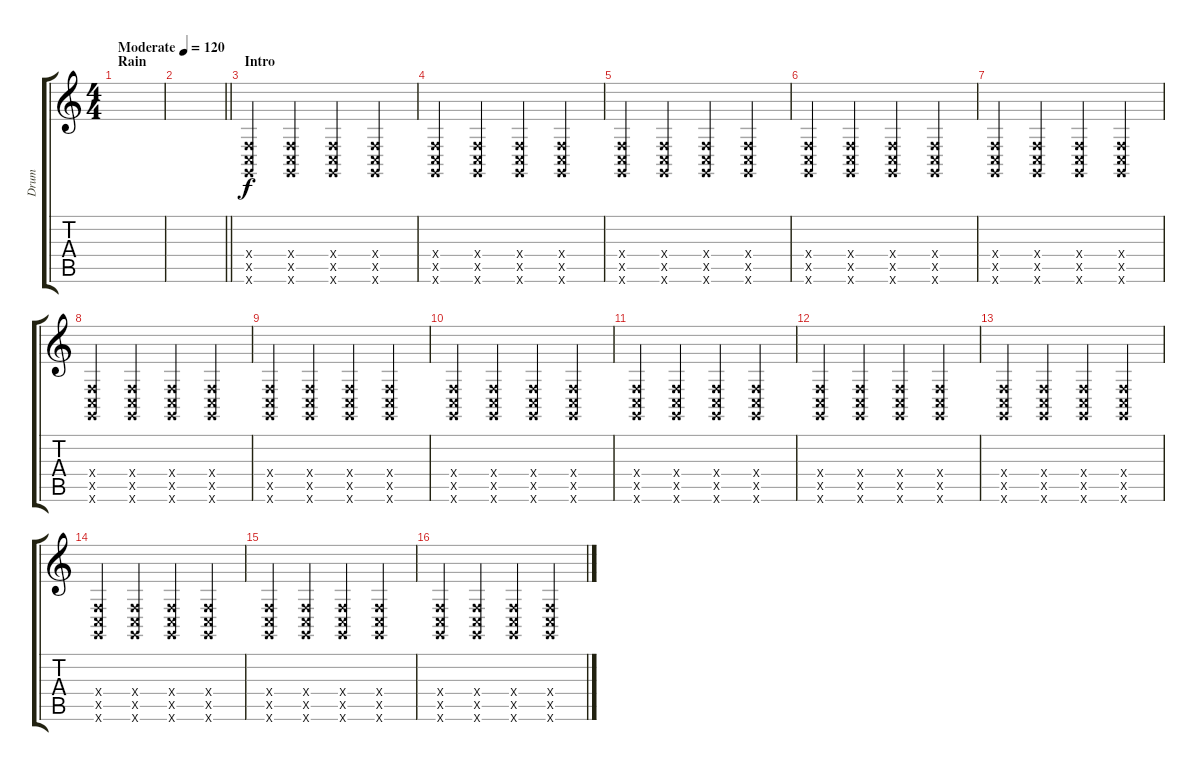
\track ("Drum" "Drum") {instrument synthdrum}
\staff {score tabs}
\tuning (E4 B3 G3 D3 A2 E2) {hide}
\ts (4 4)
\section ("" "Rain")
\tempo (120 "Moderate")
\clef g2
\ks c
|
\barLineRight lightlight
|
\section ("" "Intro")
(3.4{x} 3.5{x} 3.6{x}).4{volume 3} (3.4{x} 3.5{x} 3.6{x}).4 (3.4{x} 3.5{x} 3.6{x}).4 (3.4{x} 3.5{x} 3.6{x}).4 |
(3.4{x} 3.5{x} 3.6{x}).4{volume 5} (3.4{x} 3.5{x} 3.6{x}).4 (3.4{x} 3.5{x} 3.6{x}).4 (3.4{x} 3.5{x} 3.6{x}).4 |
(3.4{x} 3.5{x} 3.6{x}).4 (3.4{x} 3.5{x} 3.6{x}).4 (3.4{x} 3.5{x} 3.6{x}).4 (3.4{x} 3.5{x} 3.6{x}).4 |
(3.4{x} 3.5{x} 3.6{x}).4{volume 7} (3.4{x} 3.5{x} 3.6{x}).4 (3.4{x} 3.5{x} 3.6{x}).4 (3.4{x} 3.5{x} 3.6{x}).4 |
(3.4{x} 3.5{x} 3.6{x}).4 (3.4{x} 3.5{x} 3.6{x}).4 (3.4{x} 3.5{x} 3.6{x}).4 (3.4{x} 3.5{x} 3.6{x}).4 |
(3.4{x} 3.5{x} 3.6{x}).4{volume 10} (3.4{x} 3.5{x} 3.6{x}).4 (3.4{x} 3.5{x} 3.6{x}).4 (3.4{x} 3.5{x} 3.6{x}).4 |
(3.4{x} 3.5{x} 3.6{x}).4 (3.4{x} 3.5{x} 3.6{x}).4 (3.4{x} 3.5{x} 3.6{x}).4 (3.4{x} 3.5{x} 3.6{x}).4 |
(3.4{x} 3.5{x} 3.6{x}).4 (3.4{x} 3.5{x} 3.6{x}).4 (3.4{x} 3.5{x} 3.6{x}).4 (3.4{x} 3.5{x} 3.6{x}).4 |
(3.4{x} 3.5{x} 3.6{x}).4 (3.4{x} 3.5{x} 3.6{x}).4 (3.4{x} 3.5{x} 3.6{x}).4 (3.4{x} 3.5{x} 3.6{x}).4 |
(3.4{x} 3.5{x} 3.6{x}).4 (3.4{x} 3.5{x} 3.6{x}).4 (3.4{x} 3.5{x} 3.6{x}).4 (3.4{x} 3.5{x} 3.6{x}).4 |
(3.4{x} 3.5{x} 3.6{x}).4 (3.4{x} 3.5{x} 3.6{x}).4 (3.4{x} 3.5{x} 3.6{x}).4 (3.4{x} 3.5{x} 3.6{x}).4 |
(3.4{x} 3.5{x} 3.6{x}).4 (3.4{x} 3.5{x} 3.6{x}).4 (3.4{x} 3.5{x} 3.6{x}).4 (3.4{x} 3.5{x} 3.6{x}).4 |
(3.4{x} 3.5{x} 3.6{x}).4 (3.4{x} 3.5{x} 3.6{x}).4 (3.4{x} 3.5{x} 3.6{x}).4 (3.4{x} 3.5{x} 3.6{x}).4 |
(3.4{x} 3.5{x} 3.6{x}).4 (3.4{x} 3.5{x} 3.6{x}).4 (3.4{x} 3.5{x} 3.6{x}).4 (3.4{x} 3.5{x} 3.6{x}).4
